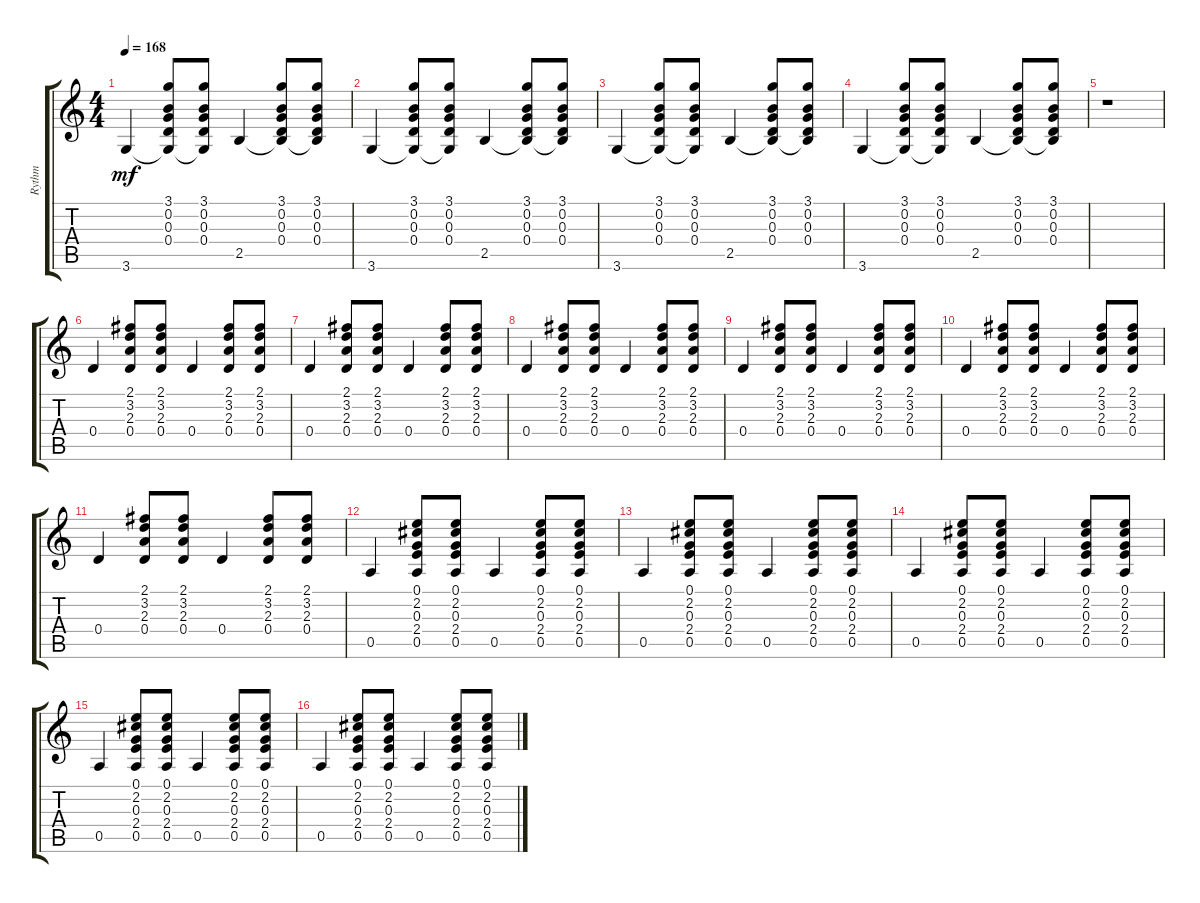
\track ("Rythm" "Rythm") {instrument acousticguitarnylon}
\staff {score tabs}
\tuning (E4 B3 G3 D3 A2 E2) {hide}
\ts (4 4)
\tempo 168
\clef g2
\ks c
3.6.4{dy mf} (3.1 0.2 0.3 0.4 3.6{t}).8 (3.1 0.2 0.3 0.4 3.6{t}).8 2.5.4 (3.1 0.2 0.3 0.4 2.5{t}).8 (3.1 0.2 0.3 0.4 2.5{t}).8 |
3.6.4 (3.1 0.2 0.3 0.4 3.6{t}).8 (3.1 0.2 0.3 0.4 3.6{t}).8 2.5.4 (3.1 0.2 0.3 0.4 2.5{t}).8 (3.1 0.2 0.3 0.4 2.5{t}).8 |
3.6.4 (3.1 0.2 0.3 0.4 3.6{t}).8 (3.1 0.2 0.3 0.4 3.6{t}).8 2.5.4 (3.1 0.2 0.3 0.4 2.5{t}).8 (3.1 0.2 0.3 0.4 2.5{t}).8 |
3.6.4 (3.1 0.2 0.3 0.4 3.6{t}).8 (3.1 0.2 0.3 0.4 3.6{t}).8 2.5.4 (3.1 0.2 0.3 0.4 2.5{t}).8 (3.1 0.2 0.3 0.4 2.5{t}).8 |
r.1 |
0.4.4 (2.1 3.2 2.3 0.4).8 (2.1 3.2 2.3 0.4).8 0.4.4 (2.1 3.2 2.3 0.4).8 (2.1 3.2 2.3 0.4).8 |
0.4.4 (2.1 3.2 2.3 0.4).8 (2.1 3.2 2.3 0.4).8 0.4.4 (2.1 3.2 2.3 0.4).8 (2.1 3.2 2.3 0.4).8 |
0.4.4 (2.1 3.2 2.3 0.4).8 (2.1 3.2 2.3 0.4).8 0.4.4 (2.1 3.2 2.3 0.4).8 (2.1 3.2 2.3 0.4).8 |
0.4.4 (2.1 3.2 2.3 0.4).8 (2.1 3.2 2.3 0.4).8 0.4.4 (2.1 3.2 2.3 0.4).8 (2.1 3.2 2.3 0.4).8 |
0.4.4 (2.1 3.2 2.3 0.4).8 (2.1 3.2 2.3 0.4).8 0.4.4 (2.1 3.2 2.3 0.4).8 (2.1 3.2 2.3 0.4).8 |
0.4.4 (2.1 3.2 2.3 0.4).8 (2.1 3.2 2.3 0.4).8 0.4.4 (2.1 3.2 2.3 0.4).8 (2.1 3.2 2.3 0.4).8 |
0.5.4 (0.1 2.2 0.3 2.4 0.5).8 (0.1 2.2 0.3 2.4 0.5).8 0.5.4 (0.1 2.2 0.3 2.4 0.5).8 (0.1 2.2 0.3 2.4 0.5).8 |
0.5.4 (0.1 2.2 0.3 2.4 0.5).8 (0.1 2.2 0.3 2.4 0.5).8 0.5.4 (0.1 2.2 0.3 2.4 0.5).8 (0.1 2.2 0.3 2.4 0.5).8 |
0.5.4 (0.1 2.2 0.3 2.4 0.5).8 (0.1 2.2 0.3 2.4 0.5).8 0.5.4 (0.1 2.2 0.3 2.4 0.5).8 (0.1 2.2 0.3 2.4 0.5).8 |
0.5.4 (0.1 2.2 0.3 2.4 0.5).8 (0.1 2.2 0.3 2.4 0.5).8 0.5.4 (0.1 2.2 0.3 2.4 0.5).8 (0.1 2.2 0.3 2.4 0.5).8 |
0.5.4 (0.1 2.2 0.3 2.4 0.5).8 (0.1 2.2 0.3 2.4 0.5).8 0.5.4 (0.1 2.2 0.3 2.4 0.5).8 (0.1 2.2 0.3 2.4 0.5).8
